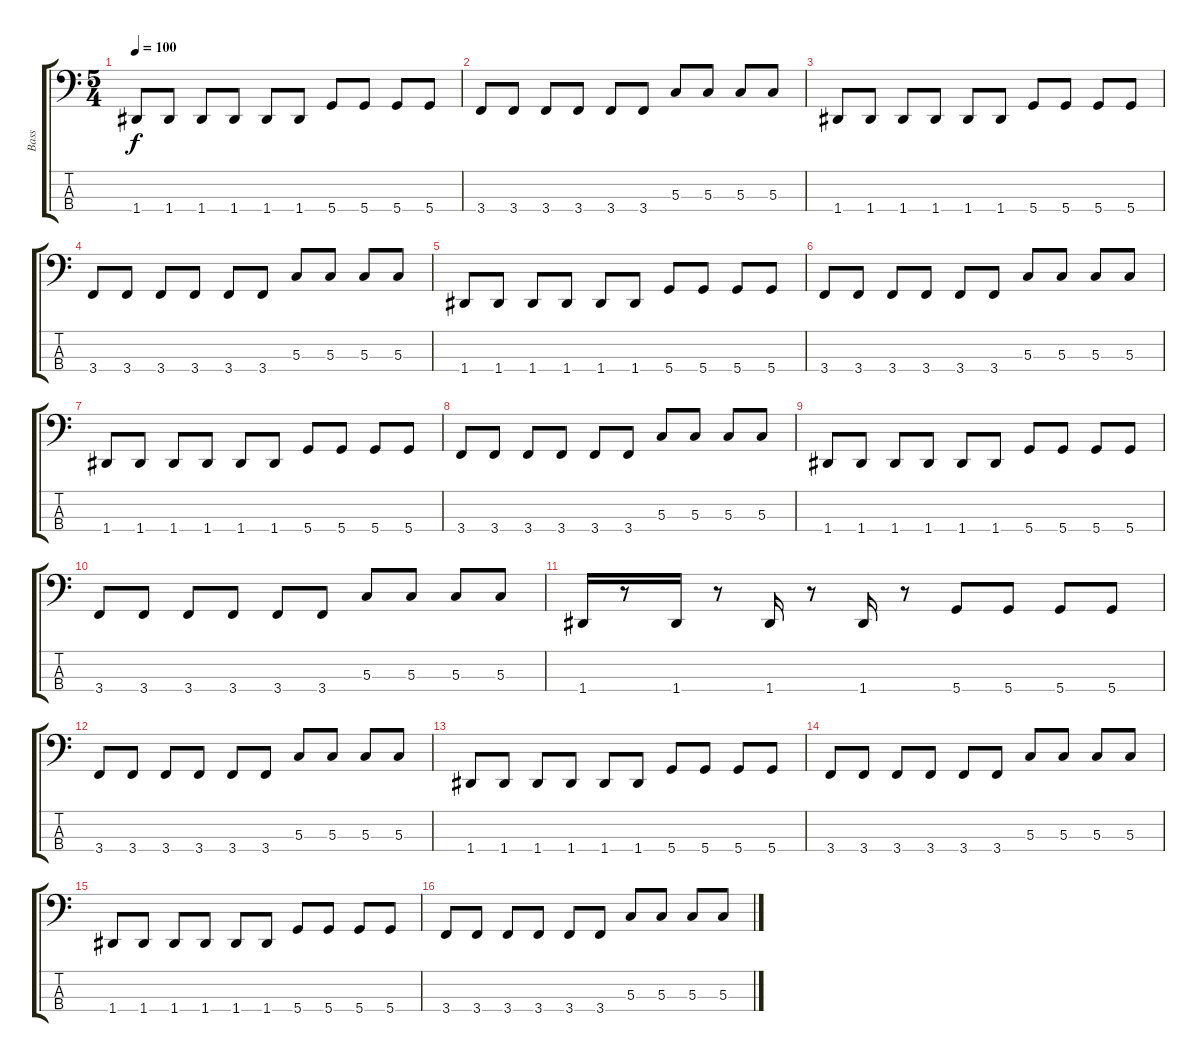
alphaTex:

\track ("Bass" "Bass") {instrument electricbassfinger}
\staff {score tabs}
\tuning (F2 C2 G1 D1) {hide}
\ts (5 4)
\tempo 100
\clef f4
\ks c
1.4.8{dy f} 1.4.8 1.4.8 1.4.8 1.4.8 1.4.8 5.4.8 5.4.8 5.4.8 5.4.8 |
3.4.8 3.4.8 3.4.8 3.4.8 3.4.8 3.4.8 5.3.8 5.3.8 5.3.8 5.3.8 |
1.4.8 1.4.8 1.4.8 1.4.8 1.4.8 1.4.8 5.4.8 5.4.8 5.4.8 5.4.8 |
3.4.8 3.4.8 3.4.8 3.4.8 3.4.8 3.4.8 5.3.8 5.3.8 5.3.8 5.3.8 |
1.4.8 1.4.8 1.4.8 1.4.8 1.4.8 1.4.8 5.4.8 5.4.8 5.4.8 5.4.8 |
3.4.8 3.4.8 3.4.8 3.4.8 3.4.8 3.4.8 5.3.8 5.3.8 5.3.8 5.3.8 |
1.4.8 1.4.8 1.4.8 1.4.8 1.4.8 1.4.8 5.4.8 5.4.8 5.4.8 5.4.8 |
3.4.8 3.4.8 3.4.8 3.4.8 3.4.8 3.4.8 5.3.8 5.3.8 5.3.8 5.3.8 |
1.4.8 1.4.8 1.4.8 1.4.8 1.4.8 1.4.8 5.4.8 5.4.8 5.4.8 5.4.8 |
3.4.8 3.4.8 3.4.8 3.4.8 3.4.8 3.4.8 5.3.8 5.3.8 5.3.8 5.3.8 |
1.4.16 r.8 1.4.16 r.8 1.4.16 r.8 1.4.16 r.8 5.4.8 5.4.8 5.4.8 5.4.8 |
3.4.8 3.4.8 3.4.8 3.4.8 3.4.8 3.4.8 5.3.8 5.3.8 5.3.8 5.3.8 |
1.4.8 1.4.8 1.4.8 1.4.8 1.4.8 1.4.8 5.4.8 5.4.8 5.4.8 5.4.8 |
3.4.8 3.4.8 3.4.8 3.4.8 3.4.8 3.4.8 5.3.8 5.3.8 5.3.8 5.3.8 |
1.4.8 1.4.8 1.4.8 1.4.8 1.4.8 1.4.8 5.4.8 5.4.8 5.4.8 5.4.8 |
3.4.8 3.4.8 3.4.8 3.4.8 3.4.8 3.4.8 5.3.8 5.3.8 5.3.8 5.3.8
